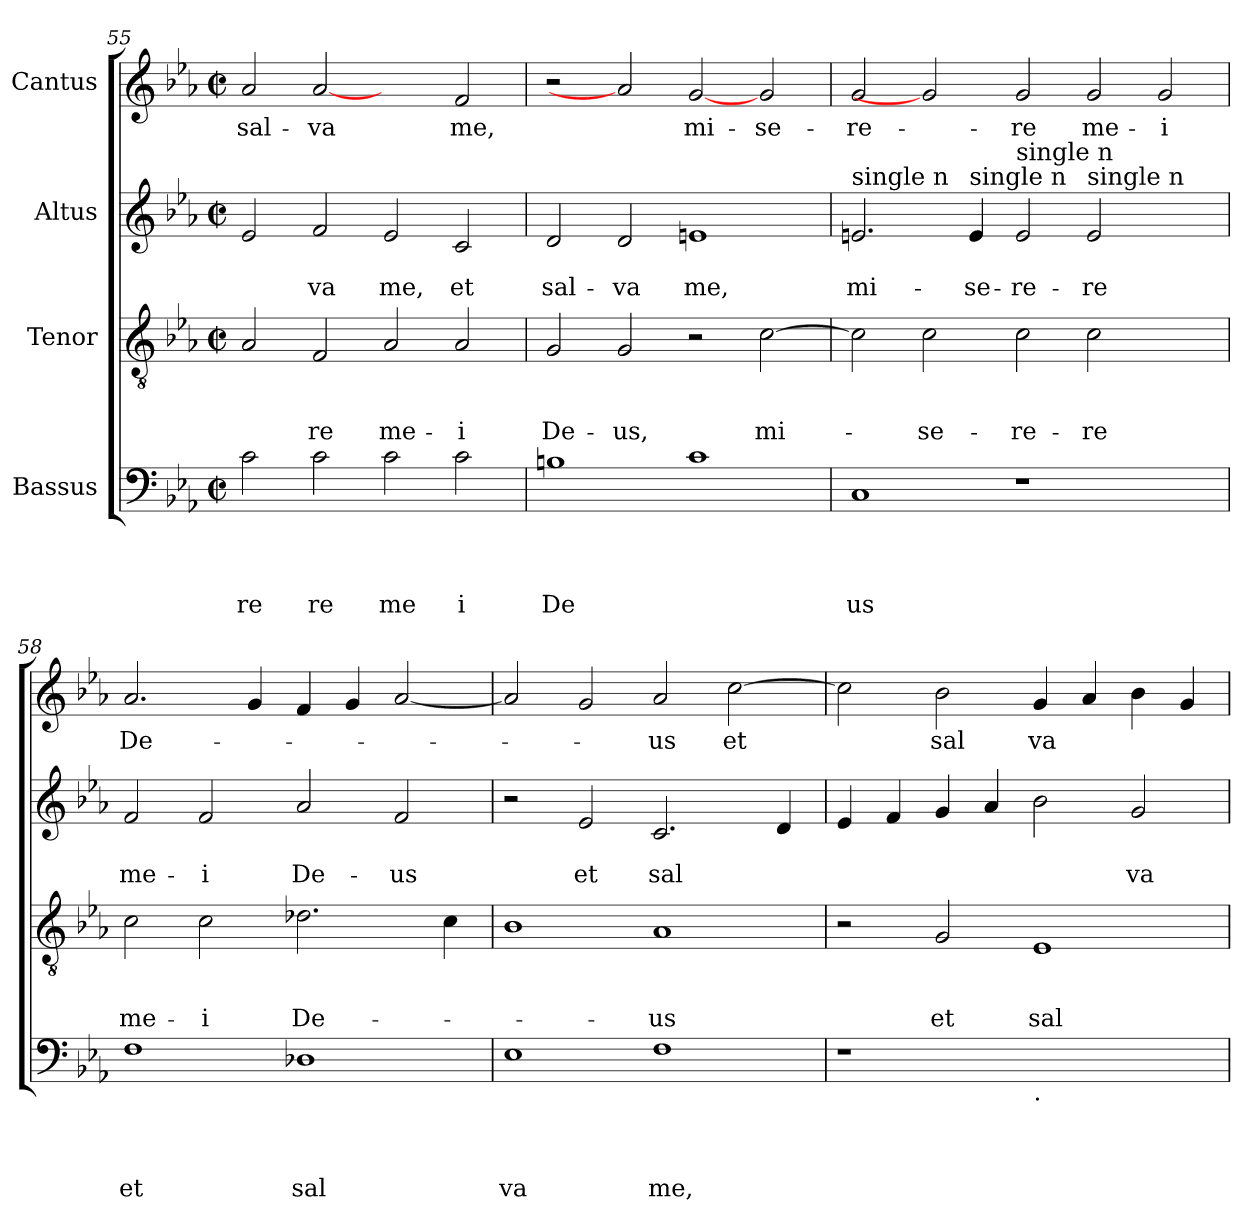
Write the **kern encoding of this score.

**kern	**text	**text	**text	**text	**kern	**text	**text	**text	**kern	**text	**text	**kern	**text
*part4	*part4	*part4	*part4	*part4	*part3	*part3	*part3	*part3	*part2	*part2	*part2	*part1	*part1
*staff4	*staff4	*staff4	*staff4	*staff4	*staff3	*staff3	*staff3	*staff3	*staff2	*staff2	*staff2	*staff1	*staff1
*I"Bassus	*	*	*	*	*I"Tenor	*	*	*	*I"Altus	*	*	*I"Cantus	*
*clefF4	*	*	*	*	*clefGv2	*	*	*	*clefG2	*	*	*clefG2	*
*k[b-e-a-]	*	*	*	*	*k[b-e-a-]	*	*	*	*k[b-e-a-]	*	*	*k[b-e-a-]	*
*E-:	*	*	*	*	*E-:	*	*	*	*E-:	*	*	*E-:	*
*M2/2	*	*	*	*	*M2/2	*	*	*	*M2/2	*	*	*M2/2	*
*met(c|)	*	*	*	*	*met(c|)	*	*	*	*met(c|)	*	*	*met(c|)	*
=55	=55	=55	=55	=55	=55	=55	=55	=55	=55	=55	=55	=55	=55
!	!	!	!	!LO:LY:b	!	!	!	!	!	!	!	!	!LO:LY:b
2c\	.	.	.	re	2A-/	.	.	.	2e-/	.	.	2a-/	sal-
!	!	!	!	!LO:LY:b	!	!	!	!LO:LY:b	!	!	!LO:LY:b	!	!LO:LY:b
2c\	.	.	.	re	2F/	.	.	-re	2f/	.	-va	[2a-	-va
!	!	!	!	!LO:LY:b	!	!	!	!LO:LY:b	!	!	!LO:LY:b	!	!
2c\	.	.	.	me	2A-/	.	.	me-	2e-/	.	me,	2ryy	.
!	!	!	!	!LO:LY:b	!	!	!	!LO:LY:b	!	!	!LO:LY:b	!	!LO:LY:b
2c\	.	.	.	i	2A-/	.	.	-i	2c/	.	et	2f/	me,
=56	=56	=56	=56	=56	=56	=56	=56	=56	=56	=56	=56	=56	=56
!	!	!	!	!LO:LY:b	!	!	!	!LO:LY:b	!	!	!LO:LY:b	!	!
1Bn	.	.	.	De	2G/	.	.	De-	2d/	.	sal-	2r	.
!	!	!	!	!	!	!	!	!LO:LY:b	!	!	!LO:LY:b	!	!
.	.	.	.	.	2G/	.	.	-us,	2d/	.	-va	2a-]	.
!	!	!	!	!	!	!	!	!	!	!	!LO:LY:b	!	!LO:LY:b
1c	.	.	.	.	2r	.	.	.	1en	.	me,	[2g	mi-
!	!	!	!	!	!	!	!	!LO:LY:b	!	!	!	!	!LO:LY:b
.	.	.	.	.	[>2c\	.	.	mi-	.	.	.	2g/	-se-
=57	=57	=57	=57	=57	=57	=57	=57	=57	=57	=57	=57	=57	=57
!	!	!	!	!	!	!	!	!	!LO:TX:a:t=single n	!	!	!	!
!	!	!	!	!LO:LY:b	!	!	!	!	!	!	!LO:LY:b	!	!LO:LY:b
1C	.	.	.	us	2c\]	.	.	.	2.e/	.	mi-	2g/	-re-
!	!	!	!	!	!	!	!	!LO:LY:b	!	!	!	!	!
.	.	.	.	.	2c\	.	.	-se-	.	.	.	2g]	.
!	!	!	!	!	!	!	!	!	!LO:TX:a:t=single n	!	!	!	!
!	!	!	!	!	!	!	!	!	!	!	!LO:LY:b	!	!
.	.	.	.	.	.	.	.	.	4e/	.	-se-	.	.
!	!	!	!	!	!	!	!	!	!LO:TX:a:t=single n	!	!	!	!
!	!	!	!	!	!	!	!	!LO:LY:b	!	!	!LO:LY:b	!	!LO:LY:b
1r	.	.	.	.	2c\	.	.	-re-	2e/	.	-re-	2g/	-re
!	!	!	!	!	!	!	!	!	!LO:TX:a:t=single n	!	!	!	!
!	!	!	!	!	!	!	!	!LO:LY:b	!	!	!LO:LY:b	!	!LO:LY:b
.	.	.	.	.	2c\	.	.	-re	2e/	.	-re	2g/	me-
!	!	!	!	!	!	!	!	!	!	!	!	!	!LO:LY:b
2ryy	.	.	.	.	2ryy	.	.	.	2ryy	.	.	2g/	-i
=58	=58	=58	=58	=58	=58	=58	=58	=58	=58	=58	=58	=58	=58
!	!	!	!	!LO:LY:b	!	!	!	!LO:LY:b	!	!	!LO:LY:b	!	!LO:LY:b
1F	.	.	.	et	2c\	.	.	me-	2f/	.	me-	2.a-/	De-
!	!	!	!	!	!	!	!	!LO:LY:b	!	!	!LO:LY:b	!	!
.	.	.	.	.	2c\	.	.	-i	2f/	.	-i	.	.
.	.	.	.	.	.	.	.	.	.	.	.	4g/	.
!	!	!	!	!LO:LY:b	!	!	!	!LO:LY:b	!	!	!LO:LY:b	!	!
1D-X	.	.	.	sal	2.d-X\	.	.	De-	2a-/	.	De-	4f/	.
.	.	.	.	.	.	.	.	.	.	.	.	4g/	.
!	!	!	!	!	!	!	!	!	!	!	!LO:LY:b	!	!
.	.	.	.	.	.	.	.	.	2f/	.	-us	[<2a-/	.
.	.	.	.	.	4c\	.	.	.	.	.	.	.	.
!!LO:LB:g=z
=59	=59	=59	=59	=59	=59	=59	=59	=59	=59	=59	=59	=59	=59
!	!	!	!	!LO:LY:b	!	!	!	!	!	!	!	!	!
1E-	.	.	.	va	1B-	.	.	.	2r	.	.	2a-/]	.
!	!	!	!	!	!	!	!	!	!	!	!LO:LY:b	!	!
.	.	.	.	.	.	.	.	.	2e-/	.	et	2g/	.
!	!	!	!	!LO:LY:b	!	!	!	!LO:LY:b	!	!	!LO:LY:b	!	!LO:LY:b
1F	.	.	.	me,	1A-	.	.	-us	2.c/	.	sal	2a-/	-us
!	!	!	!	!	!	!	!	!	!	!	!	!	!LO:LY:b
.	.	.	.	.	.	.	.	.	.	.	.	[>2cc\	et
.	.	.	.	.	.	.	.	.	4d/	.	.	.	.
=60	=60	=60	=60	=60	=60	=60	=60	=60	=60	=60	=60	=60	=60
1r	.	.	.	.	2r	.	.	.	4e-/	.	.	2cc\]	.
.	.	.	.	.	.	.	.	.	4f/	.	.	.	.
!	!	!	!	!	!	!	!	!LO:LY:b	!	!	!	!	!LO:LY:b
.	.	.	.	.	2G/	.	.	et	4g/	.	.	2b-\	sal
.	.	.	.	.	.	.	.	.	4a-/	.	.	.	.
!LO:TX:b:t=.	!	!	!	!	!	!	!	!	!	!	!	!	!
!	!	!	!	!	!	!	!	!LO:LY:b	!	!	!	!	!LO:LY:b
1ryy	.	.	.	.	1E-	.	.	sal	2b-\	.	.	4g/	va
.	.	.	.	.	.	.	.	.	.	.	.	4a-/	.
!	!	!	!	!	!	!	!	!	!	!	!LO:LY:b	!	!
.	.	.	.	.	.	.	.	.	2g/	.	va	4b-\	.
.	.	.	.	.	.	.	.	.	.	.	.	4g/	.
=	=	=	=	=	=	=	=	=	=	=	=	=	=
*-	*-	*-	*-	*-	*-	*-	*-	*-	*-	*-	*-	*-	*-
